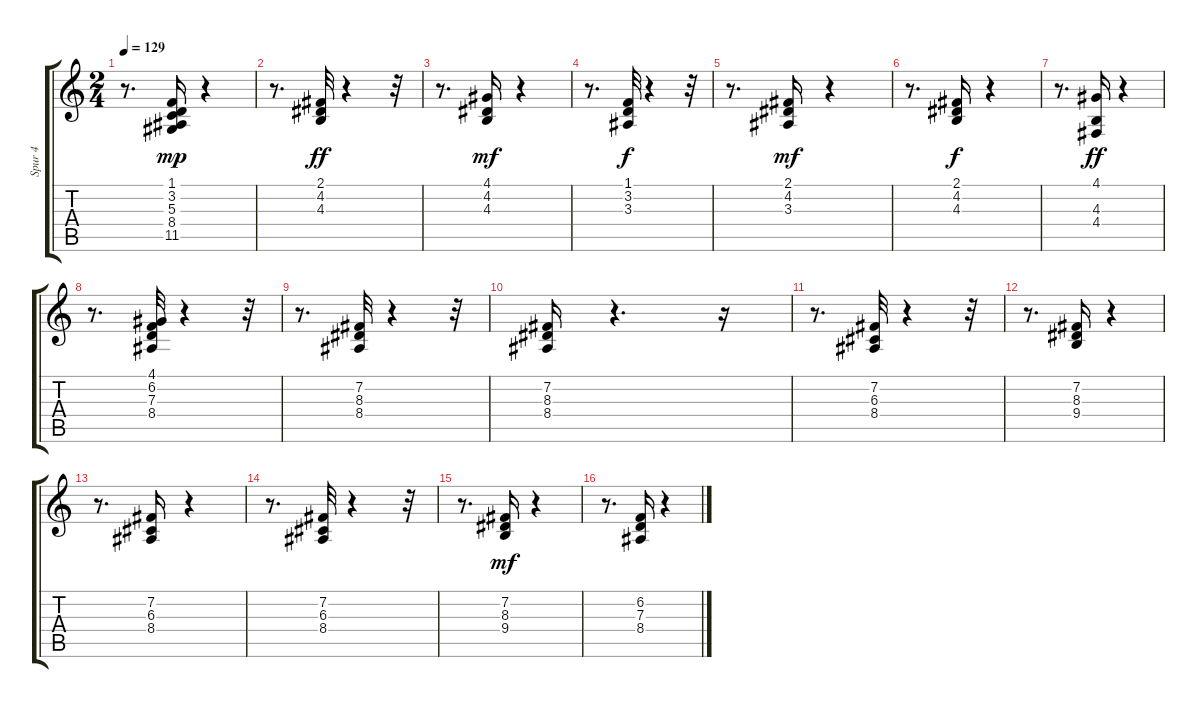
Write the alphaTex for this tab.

\track ("Spur 4" "Spur 4") {instrument tangoaccordion}
\staff {score tabs}
\tuning (E4 B3 G3 D3 A2 E2) {hide}
\ts (2 4)
\tempo 129
\clef g2
\ks c
r.8{d dy ff} (1.1 3.2 5.3 8.4 11.5).16{dy mp} r.4 |
r.8{d} (2.1 4.2 4.3).32{dy ff} r.4 r.32 |
r.8{d} (4.1 4.2 4.3).16{dy mf} r.4 |
r.8{d} (1.1 3.2 3.3).32{dy f} r.4 r.32 |
r.8{d} (2.1 4.2 3.3).16{dy mf} r.4 |
r.8{d} (2.1 4.2 4.3).16{dy f} r.4 |
r.8{d} (4.1 4.3 4.4).16{dy ff} r.4 |
r.8{d} (4.1 6.2 7.3 8.4).32 r.4 r.32 |
r.8{d} (7.2 8.3 8.4).32 r.4 r.32 |
(7.2 8.3 8.4).16 r.4{d} r.16 |
r.8{d} (7.2 6.3 8.4).32 r.4 r.32 |
r.8{d} (7.2 8.3 9.4).16 r.4 |
r.8{d} (7.2 6.3 8.4).16 r.4 |
r.8{d} (7.2 6.3 8.4).32 r.4 r.32 |
r.8{d} (7.2 8.3 9.4).16{dy mf} r.4 |
r.8{d} (6.2 7.3 8.4).16 r.4
